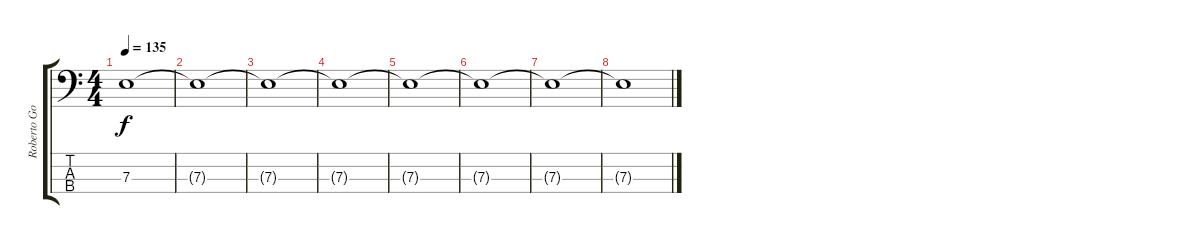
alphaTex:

\track ("Roberto Gonzalo" "Roberto Go") {instrument electricbassfinger}
\staff {score tabs}
\tuning (G2 D2 A1 E1) {hide}
\ts (4 4)
\tempo 135
\clef f4
\ks c
7.3{t}.1{dy f} |
7.3{t}.1{volume 5} |
7.3{t}.1 |
7.3{t}.1 |
7.3{t}.1 |
7.3{t}.1{volume 0} |
7.3{t}.1 |
7.3{t}.1
